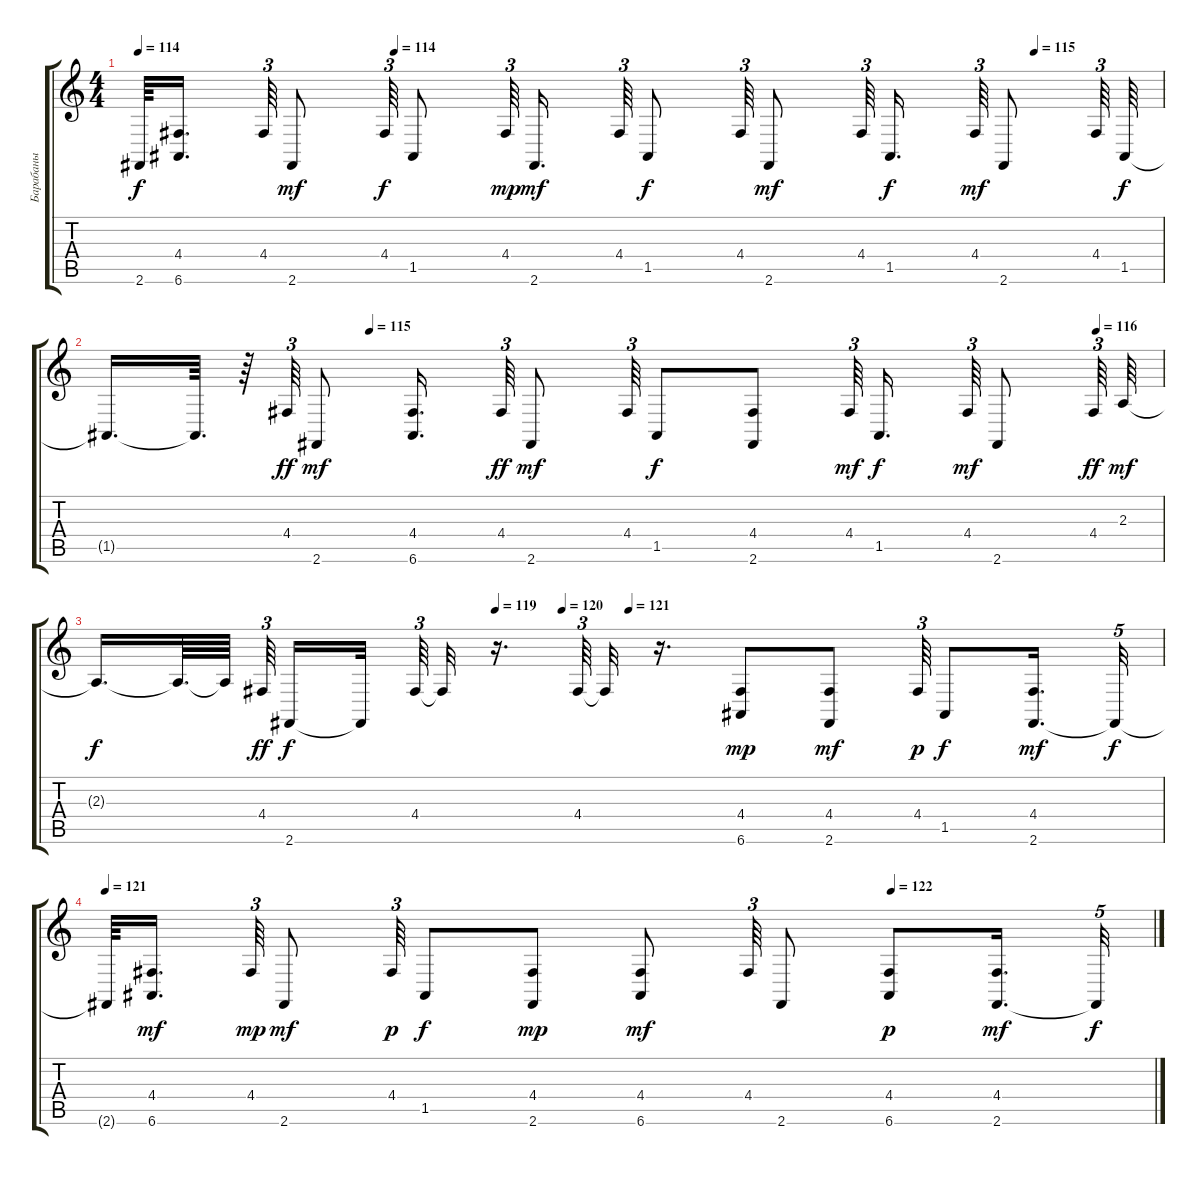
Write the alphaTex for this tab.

\track ("Барабаны" "Барабаны") {instrument drawbarorgan}
\staff {score tabs}
\tuning (E4 B3 G3 D3 A2 E2) {hide}
\ts (4 4)
\tempo 114
\tempo (114 0.25)
\tempo (115 0.875)
\clef g2
\ks c
2.6{t}.64{dy f} (4.4 6.6).16{d} 4.4.64{tu (3 2)} 2.6.8{dy mf} 4.4.64{tu (3 2) dy f} 1.5.8 4.4.64{tu (3 2) dy mp} 2.6.16{d dy mf} 4.4.64{tu (3 2)} 1.5.8{dy f} 4.4.64{tu (3 2)} 2.6.8{dy mf} 4.4.64{tu (3 2)} 1.5.16{d dy f} 4.4.64{tu (3 2) dy mf} 2.6.8 4.4.64{tu (3 2)} 1.5.64{dy f} |
\tempo (115 0.25)
\tempo (116 0.9375)
1.5{t}.16{d} 1.5{t}.64{d} r.64 4.4.64{tu (3 2) dy ff} 2.6.8{dy mf} (4.4 6.6).16{d} 4.4.64{tu (3 2) dy ff} 2.6.8{dy mf} 4.4.64{tu (3 2)} 1.5.8{dy f} (4.4 2.6).8 4.4.64{tu (3 2) dy mf} 1.5.16{d dy f} 4.4.64{tu (3 2) dy mf} 2.6.8 4.4.64{tu (3 2) dy ff} 2.3.64{dy mf} |
\tempo (119 0.375)
\tempo (120 0.4375)
\tempo (121 0.5)
2.3{t}.16{d dy f} 2.3{t}.64{d} 2.3{t}.64 4.4.64{tu (3 2) dy ff} 2.6.16{dy f} 2.6{t}.32 4.4.64{tu (3 2)} 4.4{t}.32 r.16{d} 4.4.64{tu (3 2)} 4.4{t}.32 r.16{d} (4.4 6.6).8{dy mp} (4.4 2.6).8{dy mf} 4.4.64{tu (3 2) dy p} 1.5.8{dy f} (4.4 2.6).16{d dy mf} 2.6{t}.32{tu (5 4) dy f} |
\tempo 121
\tempo (122 0.75)
2.6{t}.64 (4.4 6.6).16{d dy mf} 4.4.64{tu (3 2) dy mp} 2.6.8{dy mf} 4.4.64{tu (3 2) dy p} 1.5.8{dy f} (4.4 2.6).8{dy mp} (4.4 6.6).8{dy mf} 4.4.64{tu (3 2)} 2.6.8 (4.4 6.6).8{dy p} (4.4 2.6).16{d dy mf} 2.6{t}.32{tu (5 4) dy f}
